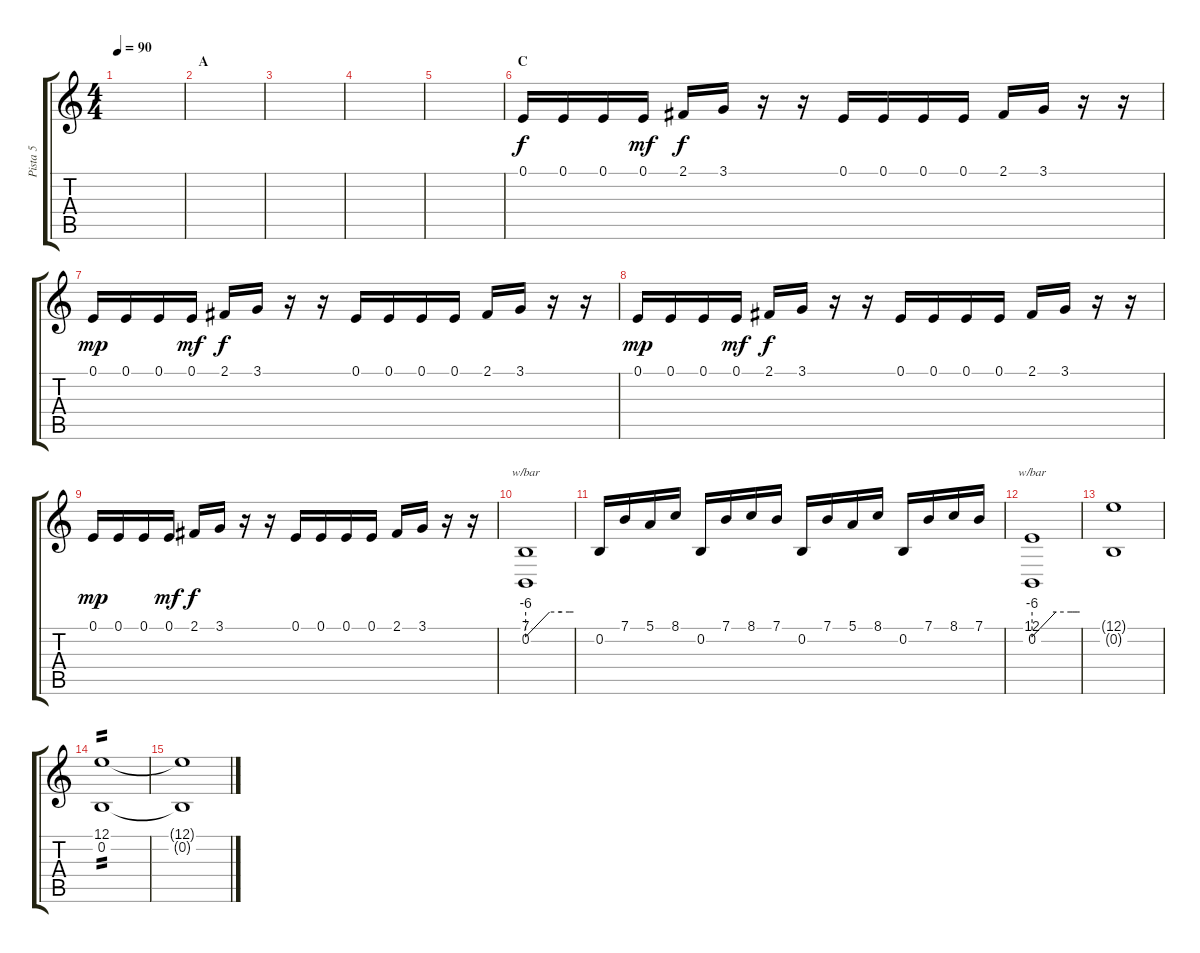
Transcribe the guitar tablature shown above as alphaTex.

\track ("Pista 5" "Pista 5") {instrument churchorgan}
\staff {score tabs}
\tuning (E4 B3 G3 D3 A2 E2) {hide}
\ts (4 4)
\tempo 90
\clef g2
\ks c
|
\section ("" "A")
|
|
|
|
\section ("" "C")
0.1.16{instrument pizzicatostrings} 0.1.16 0.1.16 0.1.16{dy mf} 2.1.16{dy f} 3.1.16 r.16 r.16 0.1.16 0.1.16 0.1.16 0.1.16 2.1.16 3.1.16 r.16 r.16 |
0.1.16{dy mp} 0.1.16 0.1.16 0.1.16{dy mf} 2.1.16{dy f} 3.1.16 r.16 r.16 0.1.16 0.1.16 0.1.16 0.1.16 2.1.16 3.1.16 r.16 r.16 |
0.1.16{dy mp} 0.1.16 0.1.16 0.1.16{dy mf} 2.1.16{dy f} 3.1.16 r.16 r.16 0.1.16 0.1.16 0.1.16 0.1.16 2.1.16 3.1.16 r.16 r.16 |
0.1.16{dy mp} 0.1.16 0.1.16 0.1.16{dy mf} 2.1.16{dy f} 3.1.16 r.16 r.16 0.1.16 0.1.16 0.1.16 0.1.16 2.1.16 3.1.16 r.16 r.16 |
(7.1 0.2).1{tbe (custom default 0 -24 30 0 45 0 55 0 60 0) instrument churchorgan} |
0.2.16 7.1.16 5.1.16 8.1.16 0.2.16 7.1.16 8.1.16 7.1.16 0.2.16 7.1.16 5.1.16 8.1.16 0.2.16 7.1.16 8.1.16 7.1.16 |
(12.1 0.2).1{tbe (custom default 0 -24 30 0 49 0 51 0 53 0 57 0 60 0)} |
(12.1{t} 0.2{t}).1 |
(12.1 0.2).1{tp 2} |
(12.1{t} 0.2{t}).1
